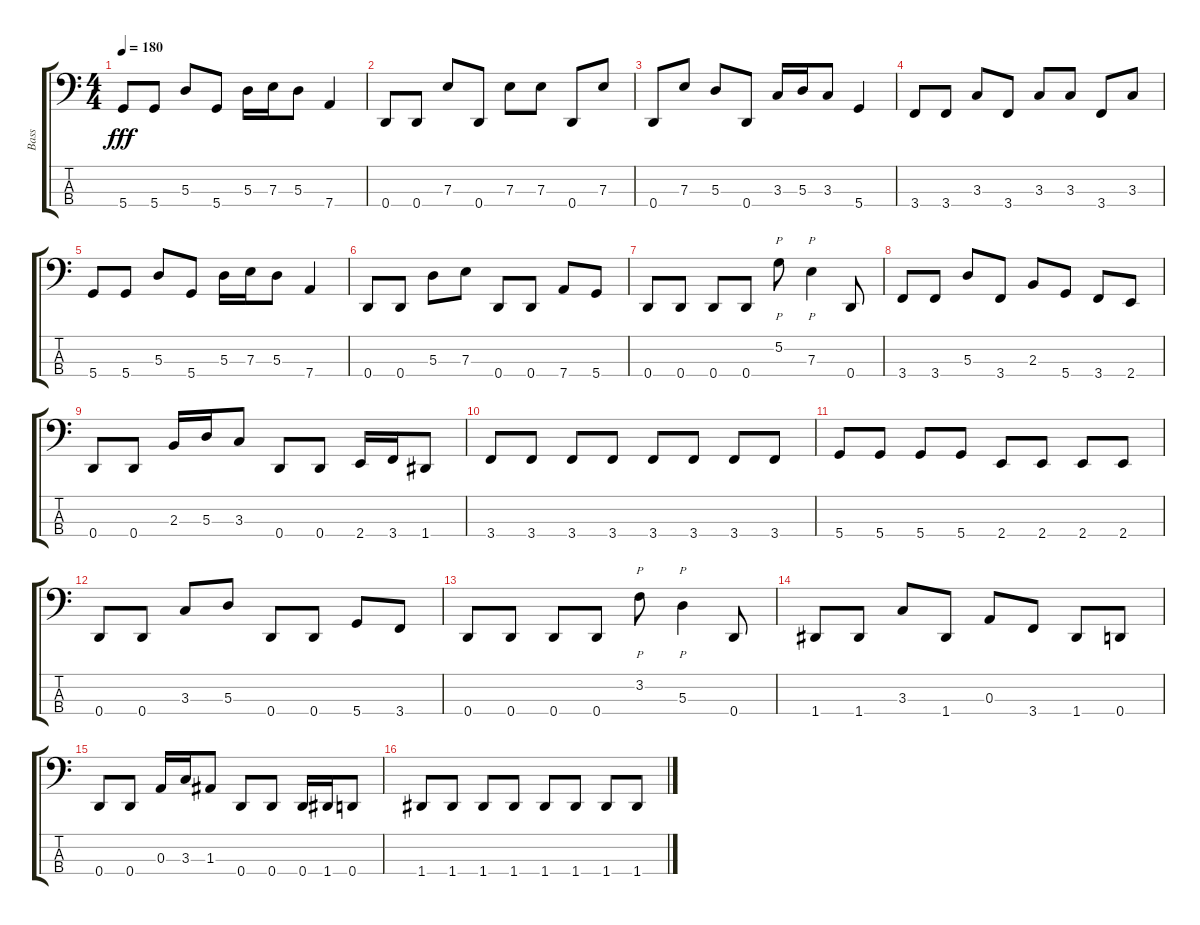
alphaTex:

\track ("Bass" "Bass") {instrument electricbassfinger}
\staff {score tabs}
\tuning (G2 D2 A1 D1) {hide}
\ts (4 4)
\tempo 180
\clef f4
\ks c
5.4.8{dy fff} 5.4.8 5.3.8 5.4.8 5.3.16 7.3.16 5.3.8 7.4.4 |
0.4.8 0.4.8 7.3.8 0.4.8 7.3.8 7.3.8 0.4.8 7.3.8 |
0.4.8 7.3.8 5.3.8 0.4.8 3.3.16 5.3.16 3.3.8 5.4.4 |
3.4.8 3.4.8 3.3.8 3.4.8 3.3.8 3.3.8 3.4.8 3.3.8 |
5.4.8 5.4.8 5.3.8 5.4.8 5.3.16 7.3.16 5.3.8 7.4.4 |
0.4.8 0.4.8 5.3.8 7.3.8 0.4.8 0.4.8 7.4.8 5.4.8 |
0.4.8 0.4.8 0.4.8 0.4.8 5.2.8{p} 7.3.4{p} 0.4.8 |
3.4.8 3.4.8 5.3.8 3.4.8 2.3.8 5.4.8 3.4.8 2.4.8 |
0.4.8 0.4.8 2.3.16 5.3.16 3.3.8 0.4.8 0.4.8 2.4.16 3.4.16 1.4.8 |
3.4.8 3.4.8 3.4.8 3.4.8 3.4.8 3.4.8 3.4.8 3.4.8 |
5.4.8 5.4.8 5.4.8 5.4.8 2.4.8 2.4.8 2.4.8 2.4.8 |
0.4.8 0.4.8 3.3.8 5.3.8 0.4.8 0.4.8 5.4.8 3.4.8 |
0.4.8 0.4.8 0.4.8 0.4.8 3.2.8{p} 5.3.4{p} 0.4.8 |
1.4.8 1.4.8 3.3.8 1.4.8 0.3.8 3.4.8 1.4.8 0.4.8 |
0.4.8 0.4.8 0.3.16 3.3.16 1.3.8 0.4.8 0.4.8 0.4.16 1.4.16 0.4.8 |
1.4.8 1.4.8 1.4.8 1.4.8 1.4.8 1.4.8 1.4.8 1.4.8
